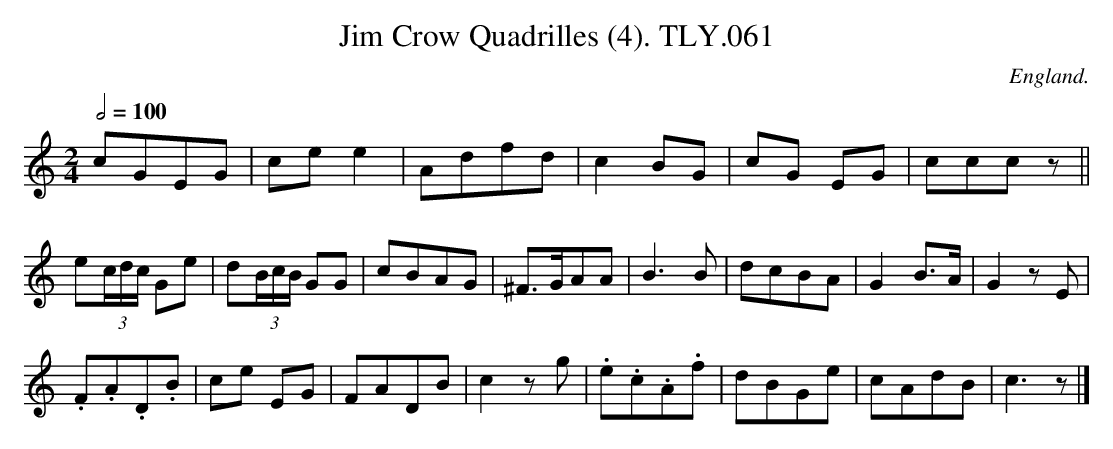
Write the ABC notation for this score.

X:1
T:Jim Crow Quadrilles (4). TLY.061
L:1/8
M:2/4
O:England.
Q:1/2=100
K:C
cGEG| cee2| Adfd| c2 BG| cG EG| ccc z||!
e(3c/d/c/ Ge|d(3B/c/B/ GG| cBAG| ^F>GAA|\
B3B| dcBA| G2 B>A| G2 zE|!
.F.A.D.B|ce EG| FADB| c2  zg|\
.e.c.A.f| dBGe| cAdB| c3 z|]
